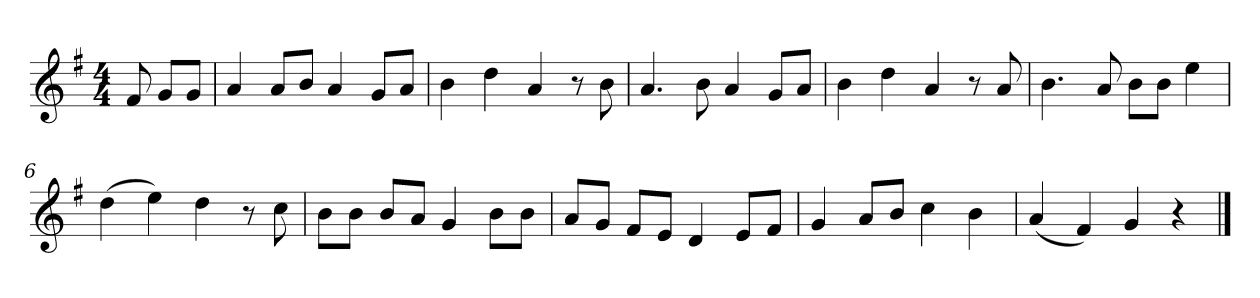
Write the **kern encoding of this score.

**kern
*part1
*staff1
*k[f#]
*M4/4
*MM120
=
8f#
8gL
8gJ
=1
4a
8aL
8bJ
4a
8gL
8aJ
=2
4b
4dd
4a
8r
8b
=3
4.a
8b
4a
8gL
8aJ
=4
4b
4dd
4a
8r
8a
=5
4.b
8a
8bL
8bJ
4ee
=6
(4dd
4ee)
4dd
8r
8cc
=7
8bL
8bJ
8bL
8aJ
4g
8bL
8bJ
=8
8aL
8gJ
8f#L
8eJ
4d
8eL
8f#J
=9
4g
8aL
8bJ
4cc
4b
=10
(4a
4f#)
4g
4r
==
*-
